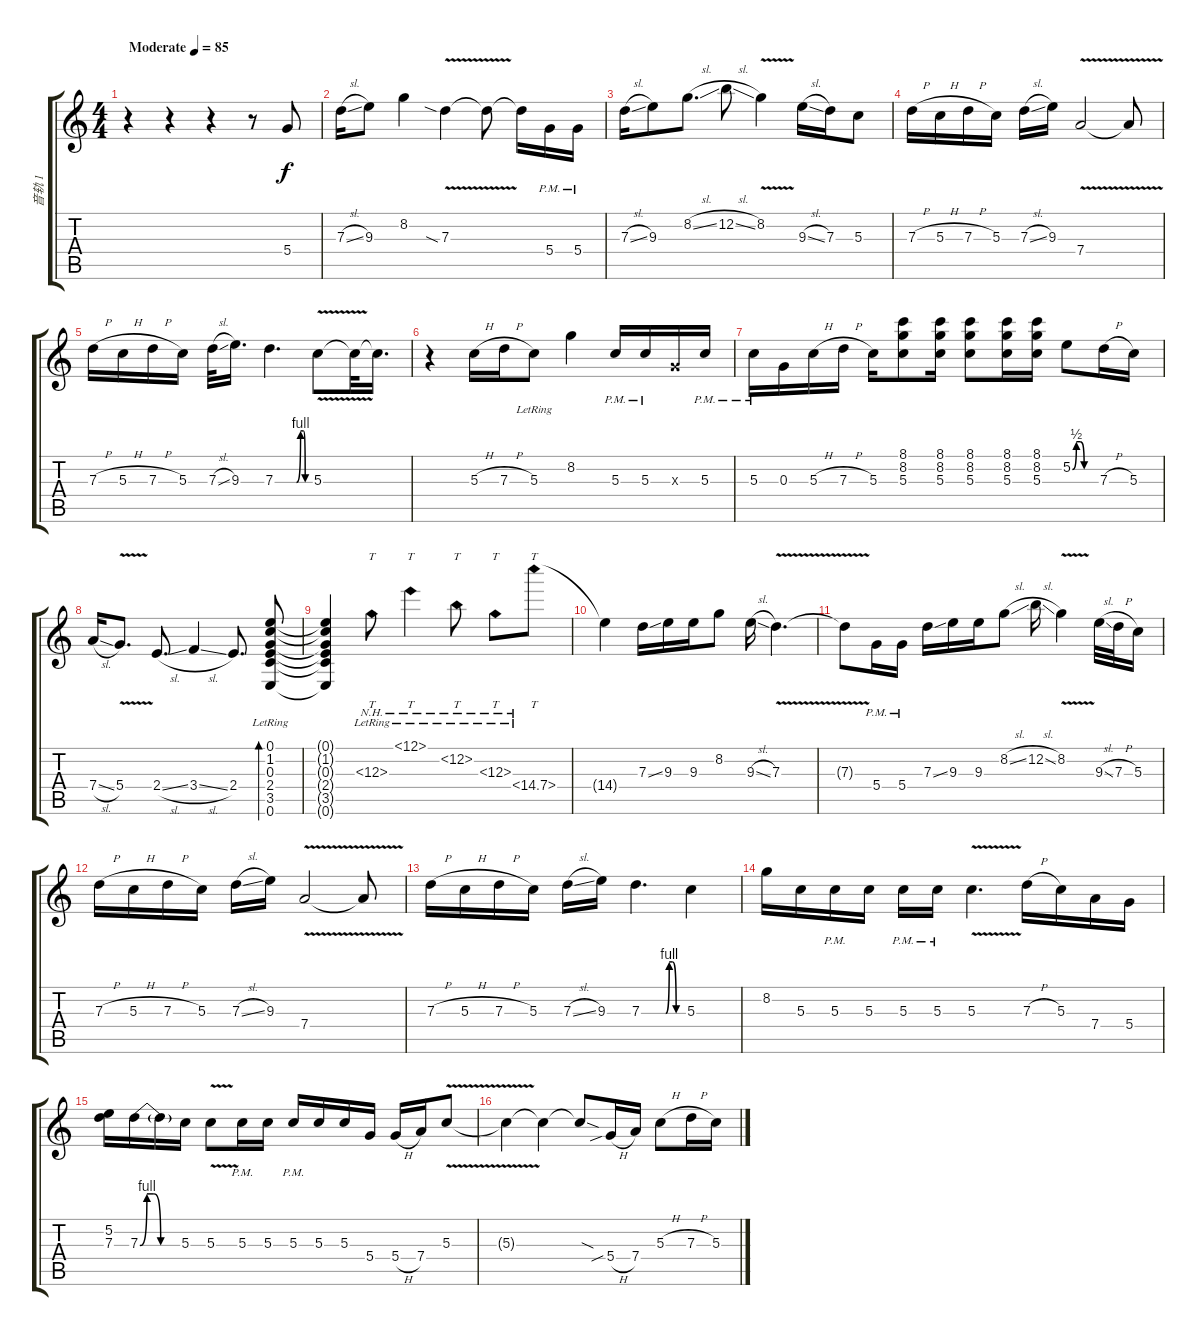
\track ("音轨 1" "音轨 1") {instrument overdrivenguitar}
\staff {score tabs}
\tuning (E4 B3 G3 D3 A2 E2) {hide}
\ts (4 4)
\tempo (85 "Moderate")
\clef g2
\ks c
r.4{dy f instrument overdrivenguitar} r.4 r.4 r.8 5.4.8 |
7.3{sl}.16 9.3.8 8.2.4 7.3{v sia}.4 7.3{t}.8 7.3{t}.16 5.4{pm}.16 5.4{pm}.16 |
7.3{sl}.16 9.3.8 8.2{sl}.8{d} 12.2{sl}.8{txt ""} 8.2{v}.4 9.3{sl}.16 7.3.16 5.3.8 |
7.3{h}.16 5.3{h}.16 7.3{h}.16 5.3.16 7.3{sl}.16 9.3.16 7.4{v}.2 7.4{t}.8 |
7.3{h}.16 5.3{h}.16 7.3{h}.16 5.3.16 7.3{sl}.32 9.3.16{d} 7.3{be (custom 0 0 15 0 30 0 37 0 44 4 49 4 52 0 60 0)}.4{d} 5.3{v}.8 5.3{t}.32 5.3{t}.16{d} |
r.4 5.3{h}.16 7.3{h}.16 5.3{lr}.8 8.2.4 5.3{pm}.16 5.3{pm}.16 0.3{x}.16 5.3{pm}.16 |
5.3{pm}.16 0.3.16 5.3{h}.16 7.3{h}.16 5.3.16 (8.1 8.2 5.3).8 (8.1 8.2 5.3).16 (8.1 8.2 5.3).8 (8.1 8.2 5.3).16 (8.1 8.2 5.3).16 5.2{be (custom 0 0 10 2 20 2 30 0 60 0)}.8 7.3{h}.16 5.3.16 |
7.4{sl}.16 5.4{v}.8{d} 2.4{sl}.8{d} 3.4{sl}.4 2.4.8{d} (0.1{lr} 1.2 0.3 2.4 3.5 0.6).8{bd 480} |
(0.1{t} 1.2{t} 0.3{t} 2.4{t} 3.5{t} 0.6{t}).4 12.3{nh lr}.8{tt} 12.1{nh lr}.4{tt} 13.2{nh lr}.8{tt} 12.3{nh lr}.8{tt} 14.4{nh lr}.8{tt} |
14.4{t}.4 7.3{ss}.16 9.3.16 9.3.16 8.2.8 9.3{sl}.16 7.3{v}.4{d} |
7.3{t}.8 5.4{pm}.16 5.4{pm}.16 7.3{ss}.16 9.3.16 9.3.16 8.2{sl}.8 12.2{sl}.16 8.2{v}.4 9.3{sl}.32 7.3{h}.32 5.3.16 |
7.3{h}.16 5.3{h}.16 7.3{h}.16 5.3.16 7.3{sl}.16 9.3.16 7.4{v}.2 7.4{t}.8 |
7.3{h}.16 5.3{h}.16 7.3{h}.16 5.3.16 7.3{sl}.16 9.3.16 7.3{be (custom 0 0 30 0 35 0 40 4 45 4 50 0 54 0 60 0)}.4{d} 5.3.4 |
8.2.16 5.3.16 5.3{pm}.16 5.3.16 5.3{pm}.16 5.3{pm}.16 5.3{v}.4{d} 7.3{h}.16 5.3.16 7.4.16 5.4.16 |
(5.2 7.3).16 7.3{be (custom 0 0 10 4 20 4 30 0 60 0)}.16 7.3{t}.16 5.3.16 5.3{v}.8 5.3{pm}.16 5.3.16 5.3{pm}.16 5.3.16 5.3.16 5.4.16 5.4{h}.16 7.4.16 5.3{v}.8 |
5.3{t}.4 5.3{t}.4 5.3{sod t}.8 5.4{sib h}.16 7.4.16 5.3{h}.8 7.3{h}.16 5.3.16
